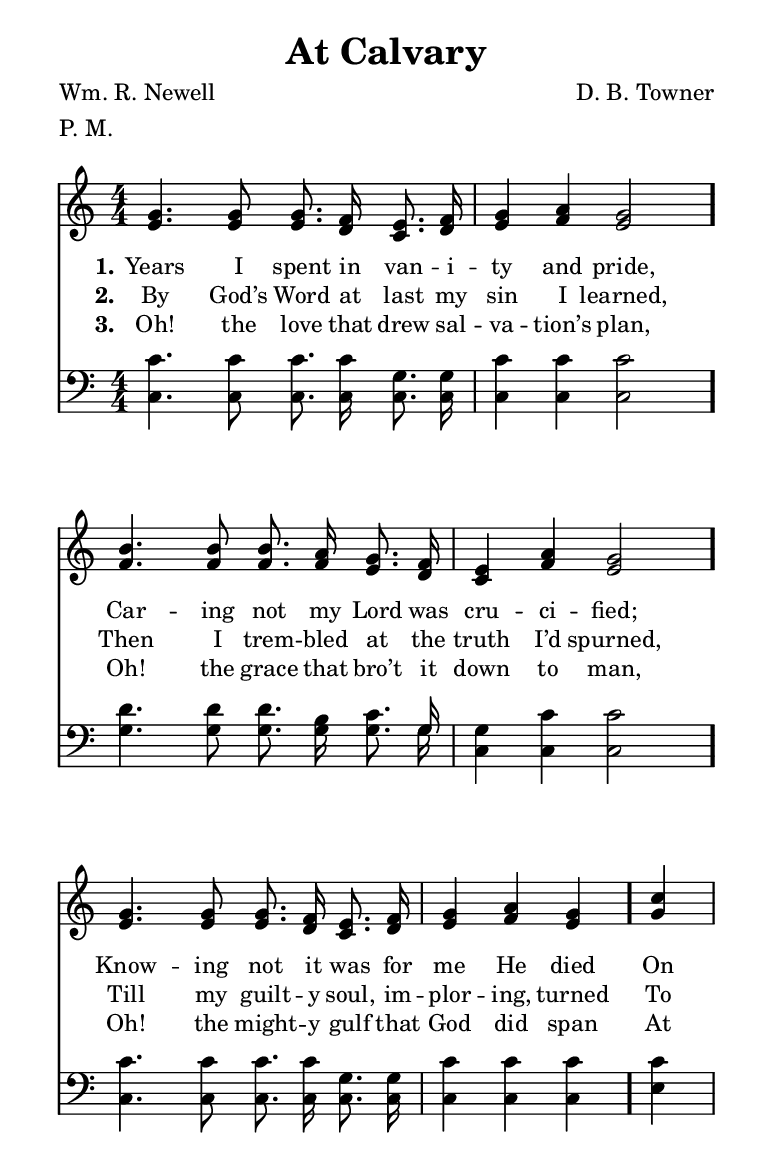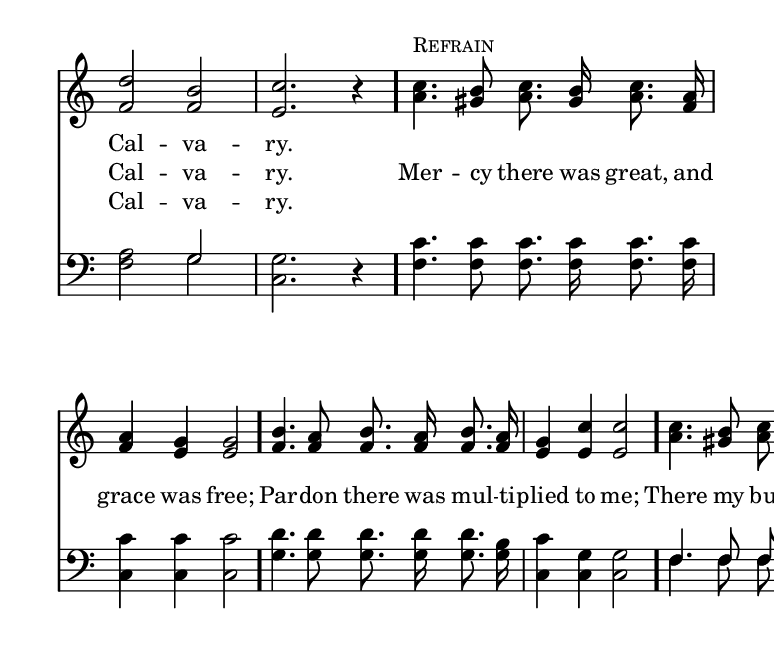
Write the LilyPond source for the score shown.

\include "common/global.ily"
\paper {
  \include "common/paper.ily"
  system-count = 5 % fits neatly into 4 systems, but original has 5 systems, and the page looks empty with 4

}

\header{
  %gospel
  hymnnumber = "371"
  title = "At Calvary"
  tunename = ""
  meter = "P. M."
  poet = "Wm. R. Newell"
  composer = "D. B. Towner"
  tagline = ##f
}

global = {
  \include "common/overrides.ily"
  \override Staff.TimeSignature.style = #'numbered
  \time 4/4
  \override Score.MetronomeMark.transparent = ##t % hide all fermata changes too
  \tempo 4=90
  \key c \major
  \autoBeamOff
}

patternA = { c4. c8 c8. c16 c8. c16 | c4 c c2 | }
patternB = { c4. c8 c8. c16 c8. c16 | c4 c c }
patternC = { c4 | c2 c | c2. c4 }

notesSoprano = {
\global
\relative c'' {

  \changePitch \patternA { g g g f e f | g a g }
  \changePitch \patternA { b b b a g f | e a g }
  \changePitch \patternB { g g g f e f | g a g }
  \changePitch \patternC { c | d b | c r }

  << s^\markup { \small \caps "Refrain" }
  \changePitch \patternA { c b c b c a | a g g } >>
  \changePitch \patternA { b a b a b a | g c c }
  \changePitch \patternB { c b c b c a | a g g }
  \changePitch \patternC { c | d b | c r }

  \bar "|."

}
}

notesAlto = {
\global
\relative e' {

  \changePitch \patternA { e e e d c d | e f e }
  \changePitch \patternA { f f f f e d | c f e }
  \changePitch \patternB { e e e d c d | e f e }
  \changePitch \patternC { g | f f | e r }

  \changePitch \patternA { a gis a gis a f | f e e }
  \changePitch \patternA { f f f f f f | e e e }
  \changePitch \patternB { a gis a gis a f | f e e }
  \changePitch \patternC { g | f f e r }

}
}

notesTenor = {
\global
\relative a {

  \changePitch \patternA { c c c c g g | c c c }
  \changePitch \patternA { d d d b c g | g c c }
  \changePitch \patternB { c c c c g g | c c c }
  \changePitch \patternC { c | a g | g r }

  \changePitch \patternA { c c c c c c | c c c }
  \changePitch \patternA { d d d d d b | c g g }
  \changePitch \patternB { f f f f f c' | c c c }
  \changePitch \patternC { c | a g | g r }

}
}

notesBass = {
\global
\relative f {

  \changePitch \patternA { c c c c c c | c c c }
  \changePitch \patternA { g' g g g g g | c, c c }
  \changePitch \patternB { c c c c c c | c c c }
  \changePitch \patternC { e | f g | c, r }

  \changePitch \patternA { f f f f f f | c c c }
  \changePitch \patternA { g' g g g g g | c, c c }
  \changePitch \patternB { f f f f f f | c c c }
  \changePitch \patternC { e | f g | c, r }

}
}

Refrain = \lyricmode {

Mer -- cy there was great, and grace was free; \bar "."
Par -- don there was mul -- ti -- plied to me; \bar "."
There my bur -- dened soul found lib -- er -- ty \bar "."
At Cal -- va -- ry. \bar "."

}

wordsA = \lyricmode {
\set stanza = "1."

Years I spent in van -- i -- ty and pride, \bar "."
Car -- ing not my Lord was cru -- ci -- fied; \bar "."
Know -- ing not it was for me He died \bar "."
On Cal -- va -- ry. \bar "."

}

wordsB = \lyricmode {
\set stanza = "2."

By God’s Word at last my sin I learned,
Then I trem -- bled at the truth I’d spurned,
Till my guilt -- y soul, im -- plor -- ing, turned
To Cal -- va -- ry.

\Refrain

}

wordsC = \lyricmode {
\set stanza = "3."

Oh! the love that drew sal -- va -- tion’s plan,
Oh! the grace that bro’t it down to man,
Oh! the might -- y gulf that God did span
At Cal -- va -- ry.

}

\score {
  \context ChoirStaff <<
    \context Staff = upper <<
      \set Staff.autoBeaming = ##f
      \set ChoirStaff.systemStartDelimiter = #'SystemStartBar
      \set ChoirStaff.printPartCombineTexts = ##f
      \partcombine #'(2 . 11) \notesSoprano \notesAlto
      \context NullVoice = sopranos { \voiceOne << \notesSoprano >> }
      \context Lyrics = one   \lyricsto sopranos \wordsA
      \context Lyrics = two   \lyricsto sopranos \wordsB
      \context Lyrics = three \lyricsto sopranos \wordsC
    >>
    \context Staff = men <<
      \set Staff.autoBeaming = ##f
      \clef bass
      \set ChoirStaff.printPartCombineTexts = ##f
      \partcombine #'(2 . 11) \notesTenor \notesBass
    >>
  >>
  \layout {
    \include "common/layout.ily"
  }
  #(cond ((ly:get-option 'eog-midi-permitted) #{ \midi{
    \include "common/midi.ily"
  } #}))
}

\version "2.19.49"  % necessary for upgrading to future LilyPond versions.

% vi:set et ts=2 sw=2 ai nocindent syntax=lilypond:
